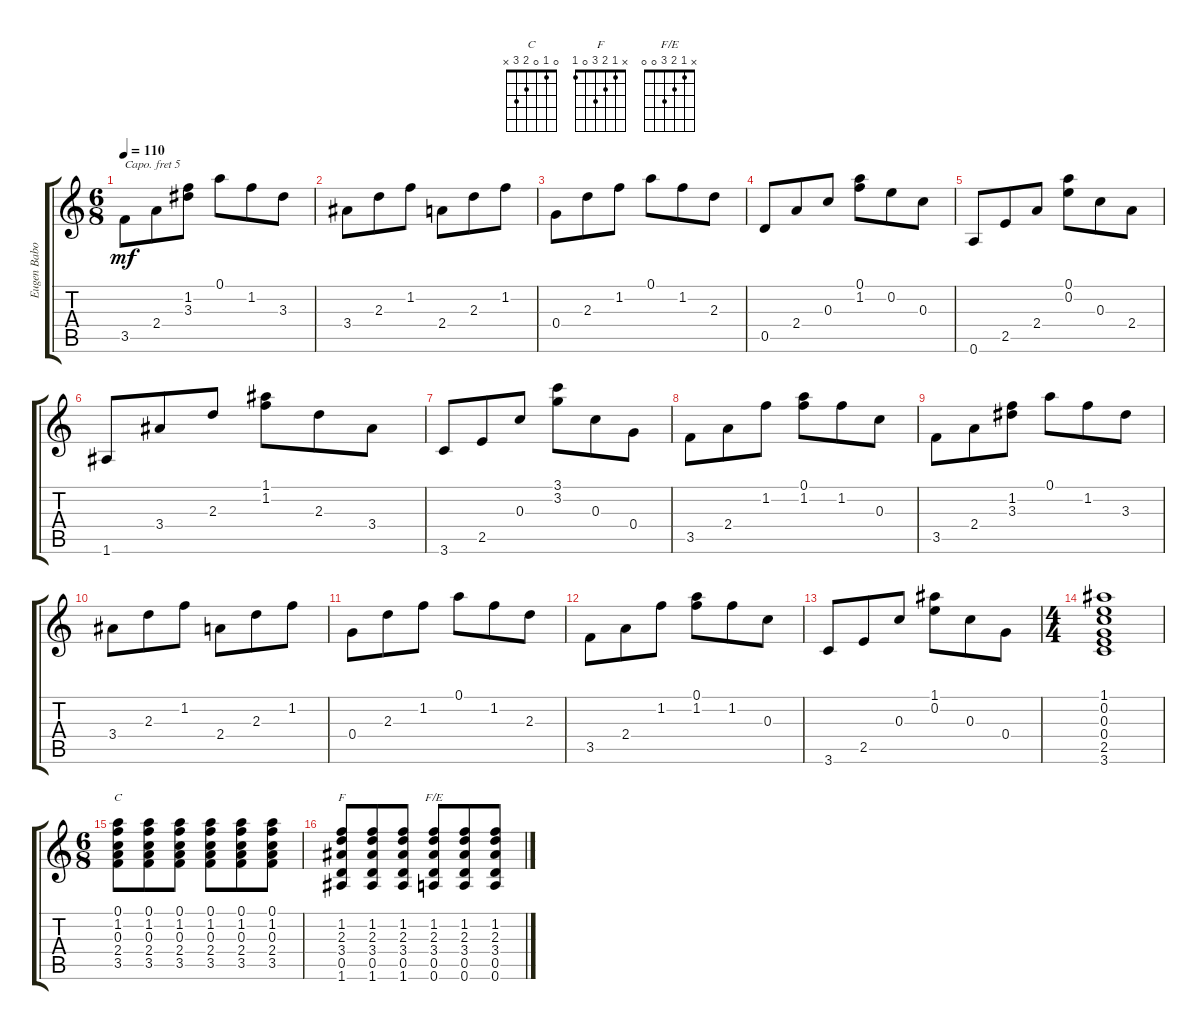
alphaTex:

\track ("Eugen Baboi" "Eugen Babo") {instrument acousticguitarsteel}
\staff {score tabs}
\capo 5
\tuning (E4 B3 G3 D3 A2 E2) {hide}
\chord ("C" 0 1 0 2 3 x)
\chord ("F" x 1 2 3 0 1)
\chord ("F/E" x 1 2 3 0 0)
\ts (6 8)
\tempo 110
\clef g2
\ks c
3.5.8{dy mf} 2.4.8 (1.2 3.3).8 0.1.8 1.2.8 3.3.8 |
3.4.8 2.3.8 1.2.8 2.4.8 2.3.8 1.2.8 |
0.4.8 2.3.8 1.2.8 0.1.8 1.2.8 2.3.8 |
0.5.8 2.4.8 0.3.8 (0.1 1.2).8 0.2.8 0.3.8 |
0.6.8 2.5.8 2.4.8 (0.1 0.2).8 0.3.8 2.4.8 |
1.6.8 3.4.8 2.3.8 (1.1 1.2).8 2.3.8 3.4.8 |
3.6.8 2.5.8 0.3.8 (3.1 3.2).8 0.3.8 0.4.8 |
3.5.8 2.4.8 1.2.8 (0.1 1.2).8 1.2.8 0.3.8 |
3.5.8 2.4.8 (1.2 3.3).8 0.1.8 1.2.8 3.3.8 |
3.4.8 2.3.8 1.2.8 2.4.8 2.3.8 1.2.8 |
0.4.8 2.3.8 1.2.8 0.1.8 1.2.8 2.3.8 |
3.5.8 2.4.8 1.2.8 (0.1 1.2).8 1.2.8 0.3.8 |
3.6.8 2.5.8 0.3.8 (1.1 0.2).8 0.3.8 0.4.8 |
\ts (4 4)
(1.1 0.2 0.3 0.4 2.5 3.6).1 |
\ts (6 8)
(0.1 1.2 0.3 2.4 3.5).8{ch "C"} (0.1 1.2 0.3 2.4 3.5).8 (0.1 1.2 0.3 2.4 3.5).8 (0.1 1.2 0.3 2.4 3.5).8 (0.1 1.2 0.3 2.4 3.5).8 (0.1 1.2 0.3 2.4 3.5).8 |
(1.2 2.3 3.4 0.5 1.6).8{ch "F"} (1.2 2.3 3.4 0.5 1.6).8 (1.2 2.3 3.4 0.5 1.6).8 (1.2 2.3 3.4 0.5 0.6).8{ch "F/E"} (1.2 2.3 3.4 0.5 0.6).8 (1.2 2.3 3.4 0.5 0.6).8
